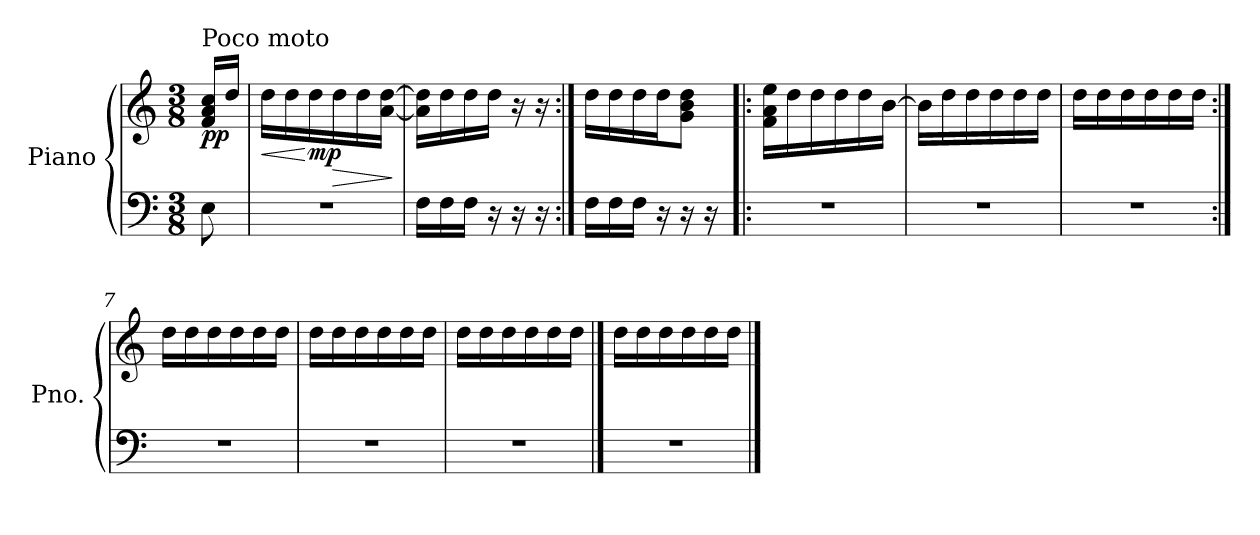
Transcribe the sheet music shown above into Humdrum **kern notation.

**kern	**kern	**dynam
*part1	*part1	*part1
*staff2	*staff1	*staff1/2
*I"Piano	*	*
*I'Pno.	*	*
*clefF4	*clefG2	*
*k[]	*k[]	*
*M3/8	*M3/8	*
*MM60	*MM60	*
=	=	=
!	!LO:TX:a:t=Poco moto	!
!	!	!LO:DY:b
8E\	16f/ 16a/ 16cc/LL	pp
.	16dd/JJ	.
=1	=1	=1
!	!	!LO:HP:b
4.r	16dd\LL	<
.	16dd\	.
!	!	!LO:DY:n=1:b
.	16dd\	[ mp
!	!	!LO:HP:b
.	16dd\	>
.	16dd\	.
.	[16a\ [16dd\JJ	.
.	.	]
=2	=2	=2
16F\LL	16a\] 16dd\]LL	.
16F\	16dd\	.
16F\JJ	16dd\	.
16r	16dd\JJ	.
16r	16r	.
16r	16r	.
=3:|!	=3:|!	=3:|!
16F\LL	16dd\LL	.
16F\	16dd\	.
16F\JJ	16dd\	.
16r	16dd\J	.
16r	8g\ 8b\ 8dd\J	.
16r	.	.
=4!|:	=4!|:	=4!|:
4.r	16f\ 16a\ 16ee\LL	.
.	16dd\	.
.	16dd\	.
.	16dd\	.
.	16dd\	.
.	[16b\JJ	.
=5	=5	=5
4.r	16b\LL]	.
.	16dd\	.
.	16dd\	.
.	16dd\	.
.	16dd\	.
.	16dd\JJ	.
!!LO:LB:g=z
=6	=6	=6
4.r	16dd\LL	.
.	16dd\	.
.	16dd\	.
.	16dd\	.
.	16dd\	.
.	16dd\JJ	.
=7:|!	=7:|!	=7:|!
4.r	16dd\LL	.
.	16dd\	.
.	16dd\	.
.	16dd\	.
.	16dd\	.
.	16dd\JJ	.
=8	=8	=8
4.r	16dd\LL	.
.	16dd\	.
.	16dd\	.
.	16dd\	.
.	16dd\	.
.	16dd\JJ	.
=9	=9	=9
4.r	16dd\LL	.
.	16dd\	.
.	16dd\	.
.	16dd\	.
.	16dd\	.
.	16dd\JJ	.
==10	==10	==10
4.r	16dd\LL	.
.	16dd\	.
.	16dd\	.
.	16dd\	.
.	16dd\	.
.	16dd\JJ	.
==	==	==
*-	*-	*-
